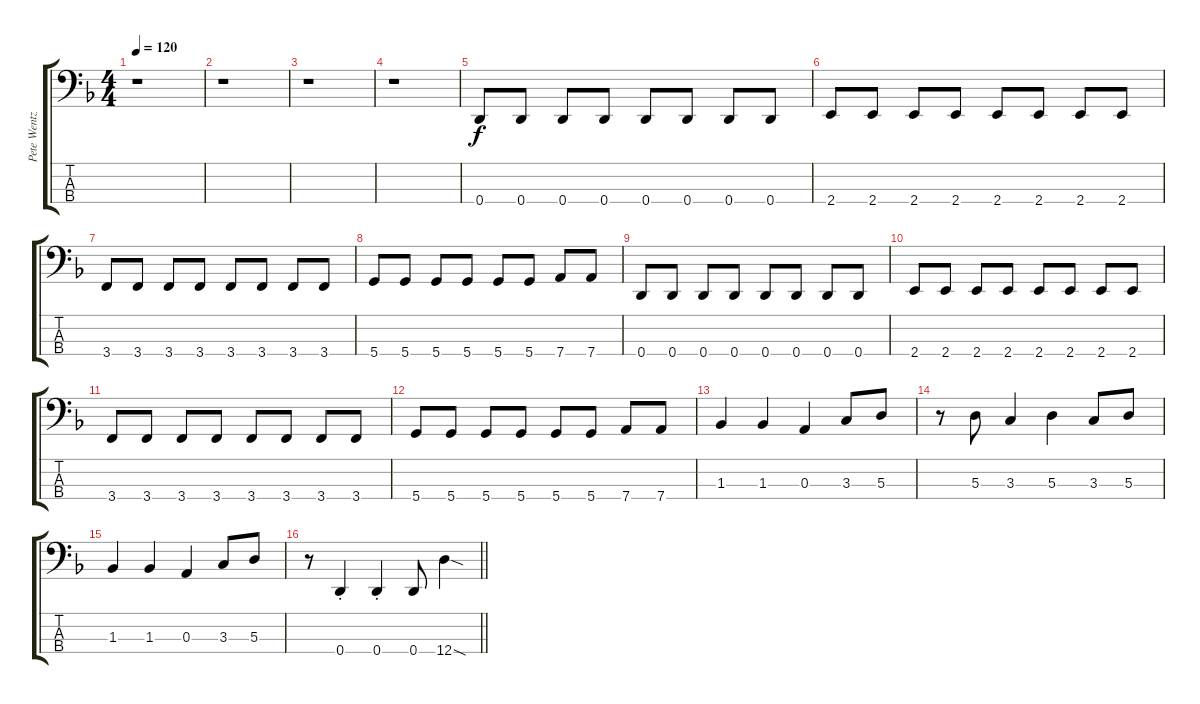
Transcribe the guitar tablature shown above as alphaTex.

\track ("Pete Wentz" "Pete Wentz") {instrument electricbassfinger}
\staff {score tabs}
\tuning (G2 D2 A1 D1) {hide}
\ts (4 4)
\tempo 120
\clef f4
\ks dminor
r.1{dy f} |
r.1 |
r.1 |
r.1 |
0.4.8 0.4.8 0.4.8 0.4.8 0.4.8 0.4.8 0.4.8 0.4.8 |
2.4.8 2.4.8 2.4.8 2.4.8 2.4.8 2.4.8 2.4.8 2.4.8 |
3.4.8 3.4.8 3.4.8 3.4.8 3.4.8 3.4.8 3.4.8 3.4.8 |
5.4.8 5.4.8 5.4.8 5.4.8 5.4.8 5.4.8 7.4.8 7.4.8 |
0.4.8 0.4.8 0.4.8 0.4.8 0.4.8 0.4.8 0.4.8 0.4.8 |
2.4.8 2.4.8 2.4.8 2.4.8 2.4.8 2.4.8 2.4.8 2.4.8 |
3.4.8 3.4.8 3.4.8 3.4.8 3.4.8 3.4.8 3.4.8 3.4.8 |
5.4.8 5.4.8 5.4.8 5.4.8 5.4.8 5.4.8 7.4.8 7.4.8 |
1.3.4 1.3.4 0.3.4 3.3.8 5.3.8 |
r.8 5.3.8 3.3.4 5.3.4 3.3.8 5.3.8 |
1.3.4 1.3.4 0.3.4 3.3.8 5.3.8 |
\barLineRight lightlight
r.8 0.4{st}.4 0.4{st}.4 0.4.8 12.4{sod}.4
